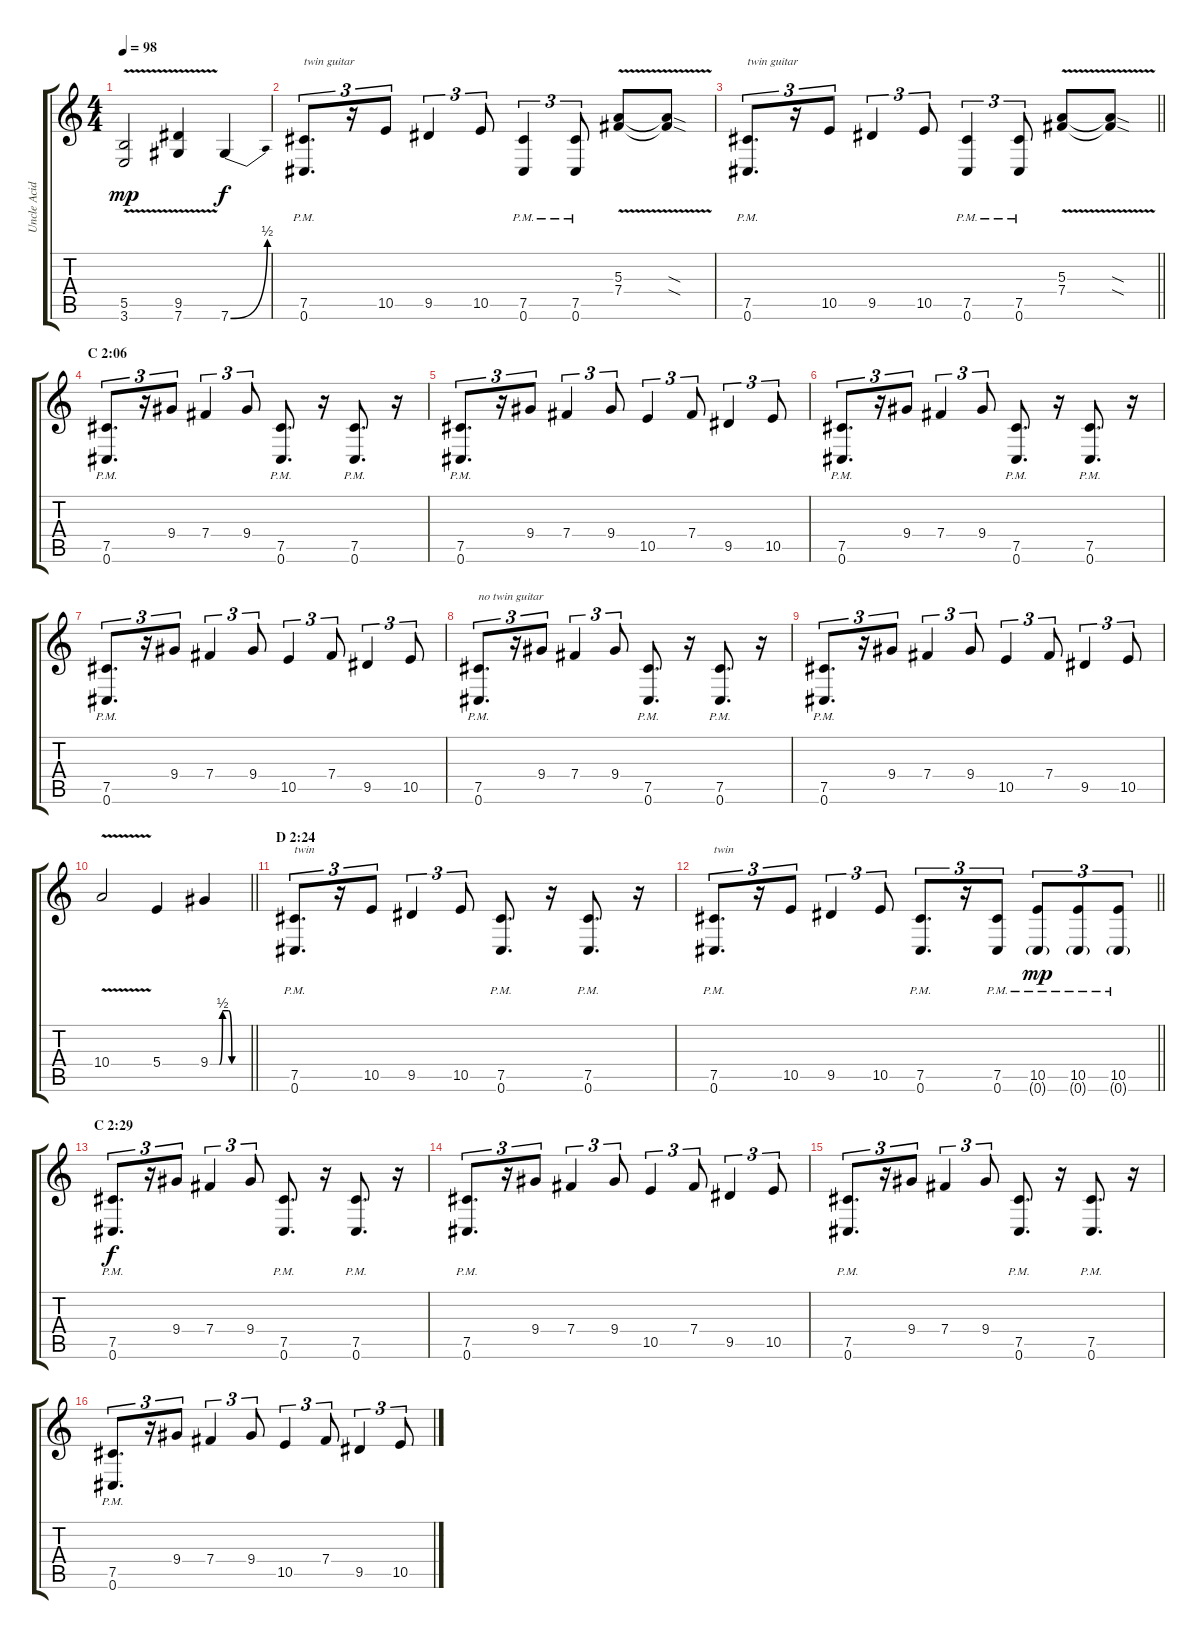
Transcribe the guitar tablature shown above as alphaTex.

\track ("Uncle Acid (rhythm guitar) - right" "Uncle Acid") {instrument overdrivenguitar}
\staff {score tabs}
\tuning (Db4 Ab3 E3 B2 Gb2 Db2) {hide}
\ts (4 4)
\tempo 98
\clef g2
\ks c
(5.5 3.6{v}).2{dy mp} (9.5 7.6{v}).4 7.6{be (bend 0 0 60 2)}.4{dy f} |
(7.5{pm} 0.6{pm}).8{d tu (3 2) txt "twin guitar"} r.16{tu (3 2)} 10.5.8{tu (3 2)} 9.5.4{tu (3 2)} 10.5.8{tu (3 2)} (7.5{pm} 0.6{pm}).4{tu (3 2)} (7.5{pm} 0.6{pm}).8{tu (3 2)} (5.3{v} 7.4{v}).8 (5.3{sod t} 7.4{sod t}).8 |
\barLineRight lightlight
(7.5{pm} 0.6{pm}).8{d tu (3 2) txt "twin guitar"} r.16{tu (3 2)} 10.5.8{tu (3 2)} 9.5.4{tu (3 2)} 10.5.8{tu (3 2)} (7.5{pm} 0.6{pm}).4{tu (3 2)} (7.5{pm} 0.6{pm}).8{tu (3 2)} (5.3{v} 7.4{v}).8 (5.3{sod t} 7.4{sod t}).8 |
\section ("" "C 2:06 ")
(7.5{pm} 0.6{pm}).8{d tu (3 2)} r.16{tu (3 2)} 9.4.8{tu (3 2)} 7.4.4{tu (3 2)} 9.4.8{tu (3 2)} (7.5{pm} 0.6{pm}).8{d} r.16 (7.5{pm} 0.6{pm}).8{d} r.16 |
(7.5{pm} 0.6{pm}).8{d tu (3 2)} r.16{tu (3 2)} 9.4.8{tu (3 2)} 7.4.4{tu (3 2)} 9.4.8{tu (3 2)} 10.5.4{tu (3 2)} 7.4.8{tu (3 2)} 9.5.4{tu (3 2)} 10.5.8{tu (3 2)} |
(7.5{pm} 0.6{pm}).8{d tu (3 2)} r.16{tu (3 2)} 9.4.8{tu (3 2)} 7.4.4{tu (3 2)} 9.4.8{tu (3 2)} (7.5{pm} 0.6{pm}).8{d} r.16 (7.5{pm} 0.6{pm}).8{d} r.16 |
(7.5{pm} 0.6{pm}).8{d tu (3 2)} r.16{tu (3 2)} 9.4.8{tu (3 2)} 7.4.4{tu (3 2)} 9.4.8{tu (3 2)} 10.5.4{tu (3 2)} 7.4.8{tu (3 2)} 9.5.4{tu (3 2)} 10.5.8{tu (3 2)} |
(7.5{pm} 0.6{pm}).8{d tu (3 2) txt "no twin guitar"} r.16{tu (3 2)} 9.4.8{tu (3 2)} 7.4.4{tu (3 2)} 9.4.8{tu (3 2)} (7.5{pm} 0.6{pm}).8{d} r.16 (7.5{pm} 0.6{pm}).8{d} r.16 |
(7.5{pm} 0.6{pm}).8{d tu (3 2)} r.16{tu (3 2)} 9.4.8{tu (3 2)} 7.4.4{tu (3 2)} 9.4.8{tu (3 2)} 10.5.4{tu (3 2)} 7.4.8{tu (3 2)} 9.5.4{tu (3 2)} 10.5.8{tu (3 2)} |
\barLineRight lightlight
10.4{v}.2 5.4.4 9.4{be (custom 0 0 10 0 15 0 20 2 24 2 30 2 35 0 60 0)}.4 |
\section ("" "D 2:24")
(7.5{pm} 0.6{pm}).8{d tu (3 2) txt "twin"} r.16{tu (3 2)} 10.5.8{tu (3 2)} 9.5.4{tu (3 2)} 10.5.8{tu (3 2)} (7.5{pm} 0.6{pm}).8{d} r.16 (7.5{pm} 0.6{pm}).8{d} r.16 |
\barLineRight lightlight
(7.5{pm} 0.6{pm}).8{d tu (3 2) txt "twin"} r.16{tu (3 2)} 10.5.8{tu (3 2)} 9.5.4{tu (3 2)} 10.5.8{tu (3 2)} (7.5{pm} 0.6{pm}).8{d tu (3 2)} r.16{tu (3 2)} (7.5{pm} 0.6{pm}).8{tu (3 2)} (10.5{pm} 0.6{g pm}).8{tu (3 2) dy mp} (10.5{pm} 0.6{g pm}).8{tu (3 2)} (10.5{pm} 0.6{g pm}).8{tu (3 2)} |
\section ("" "C 2:29")
(7.5{pm} 0.6{pm}).8{d tu (3 2) dy f} r.16{tu (3 2)} 9.4.8{tu (3 2)} 7.4.4{tu (3 2)} 9.4.8{tu (3 2)} (7.5{pm} 0.6{pm}).8{d} r.16 (7.5{pm} 0.6{pm}).8{d} r.16 |
(7.5{pm} 0.6{pm}).8{d tu (3 2)} r.16{tu (3 2)} 9.4.8{tu (3 2)} 7.4.4{tu (3 2)} 9.4.8{tu (3 2)} 10.5.4{tu (3 2)} 7.4.8{tu (3 2)} 9.5.4{tu (3 2)} 10.5.8{tu (3 2)} |
(7.5{pm} 0.6{pm}).8{d tu (3 2)} r.16{tu (3 2)} 9.4.8{tu (3 2)} 7.4.4{tu (3 2)} 9.4.8{tu (3 2)} (7.5{pm} 0.6{pm}).8{d} r.16 (7.5{pm} 0.6{pm}).8{d} r.16 |
(7.5{pm} 0.6{pm}).8{d tu (3 2)} r.16{tu (3 2)} 9.4.8{tu (3 2)} 7.4.4{tu (3 2)} 9.4.8{tu (3 2)} 10.5.4{tu (3 2)} 7.4.8{tu (3 2)} 9.5.4{tu (3 2)} 10.5.8{tu (3 2)}
